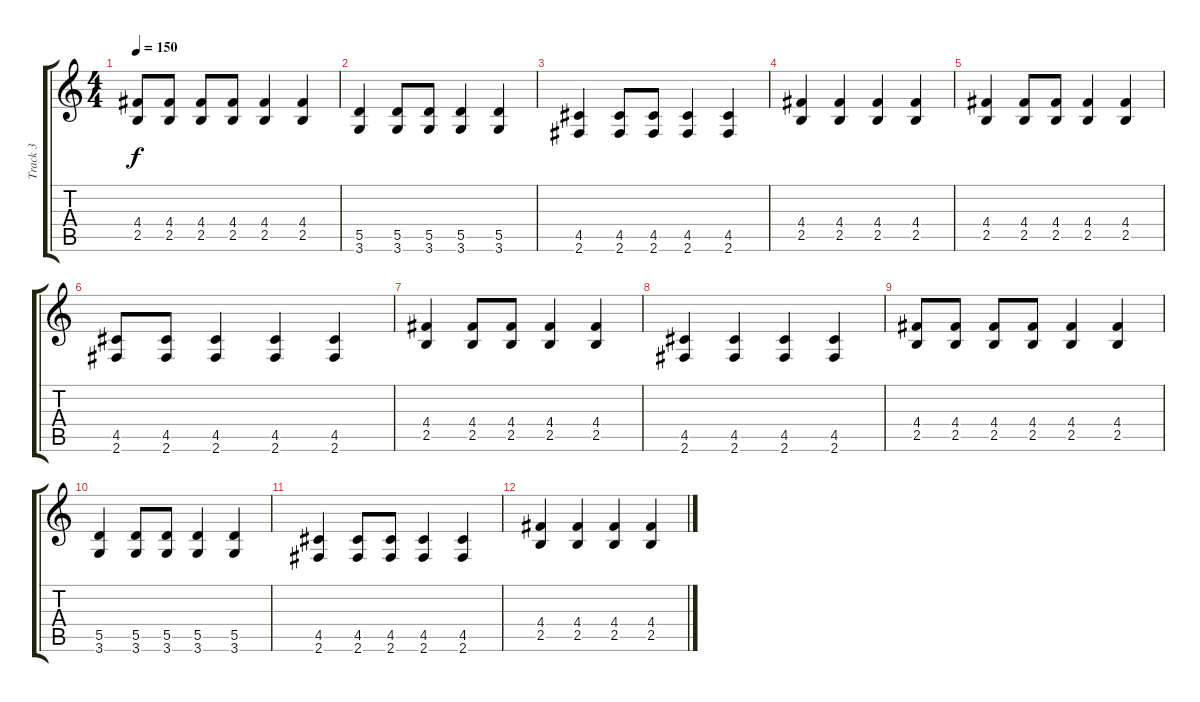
\track ("Track 3" "Track 3") {instrument distortionguitar}
\staff {score tabs}
\tuning (E4 B3 G3 D3 A2 E2) {hide}
\ts (4 4)
\tempo 150
\clef g2
\ks c
(4.4 2.5).8{dy f} (4.4 2.5).8 (4.4 2.5).8 (4.4 2.5).8 (4.4 2.5).4 (4.4 2.5).4 |
(5.5 3.6).4 (5.5 3.6).8 (5.5 3.6).8 (5.5 3.6).4 (5.5 3.6).4 |
(4.5 2.6).4 (4.5 2.6).8 (4.5 2.6).8 (4.5 2.6).4 (4.5 2.6).4 |
(4.4 2.5).4 (4.4 2.5).4 (4.4 2.5).4 (4.4 2.5).4 |
(4.4 2.5).4 (4.4 2.5).8 (4.4 2.5).8 (4.4 2.5).4 (4.4 2.5).4 |
(4.5 2.6).8 (4.5 2.6).8 (4.5 2.6).4 (4.5 2.6).4 (4.5 2.6).4 |
(4.4 2.5).4 (4.4 2.5).8 (4.4 2.5).8 (4.4 2.5).4 (4.4 2.5).4 |
(4.5 2.6).4 (4.5 2.6).4 (4.5 2.6).4 (4.5 2.6).4 |
(4.4 2.5).8 (4.4 2.5).8 (4.4 2.5).8 (4.4 2.5).8 (4.4 2.5).4 (4.4 2.5).4 |
(5.5 3.6).4 (5.5 3.6).8 (5.5 3.6).8 (5.5 3.6).4 (5.5 3.6).4 |
(4.5 2.6).4 (4.5 2.6).8 (4.5 2.6).8 (4.5 2.6).4 (4.5 2.6).4 |
(4.4 2.5).4 (4.4 2.5).4 (4.4 2.5).4 (4.4 2.5).4
